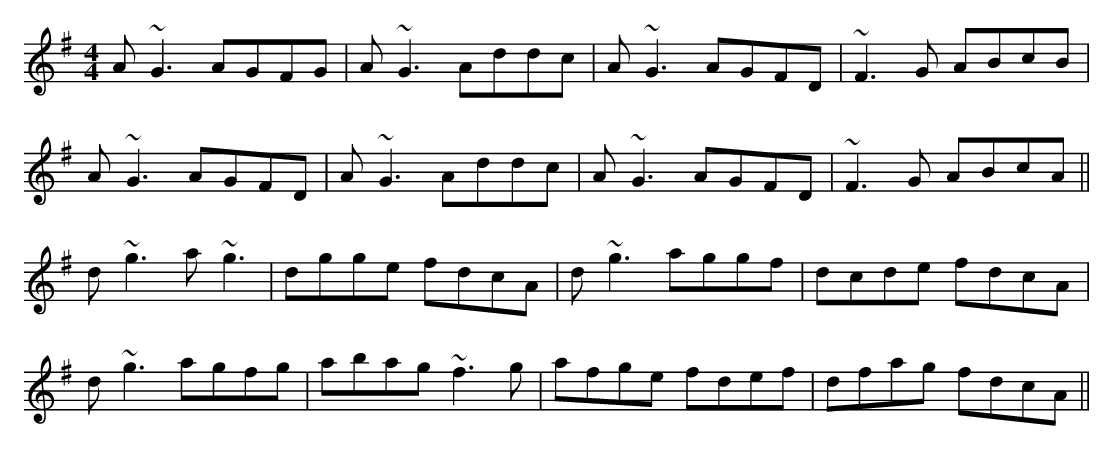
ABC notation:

X:1
M:4/4
K:G
A~G3 AGFG|A~G3 Addc|A~G3 AGFD|~F3G ABcB|
A~G3 AGFD|A~G3 Addc|A~G3 AGFD|~F3G ABcA||
d~g3 a~g3|dgge fdcA|d~g3 aggf|dcde fdcA|
d~g3 agfg|abag ~f3g|afge fdef|dfag fdcA||
